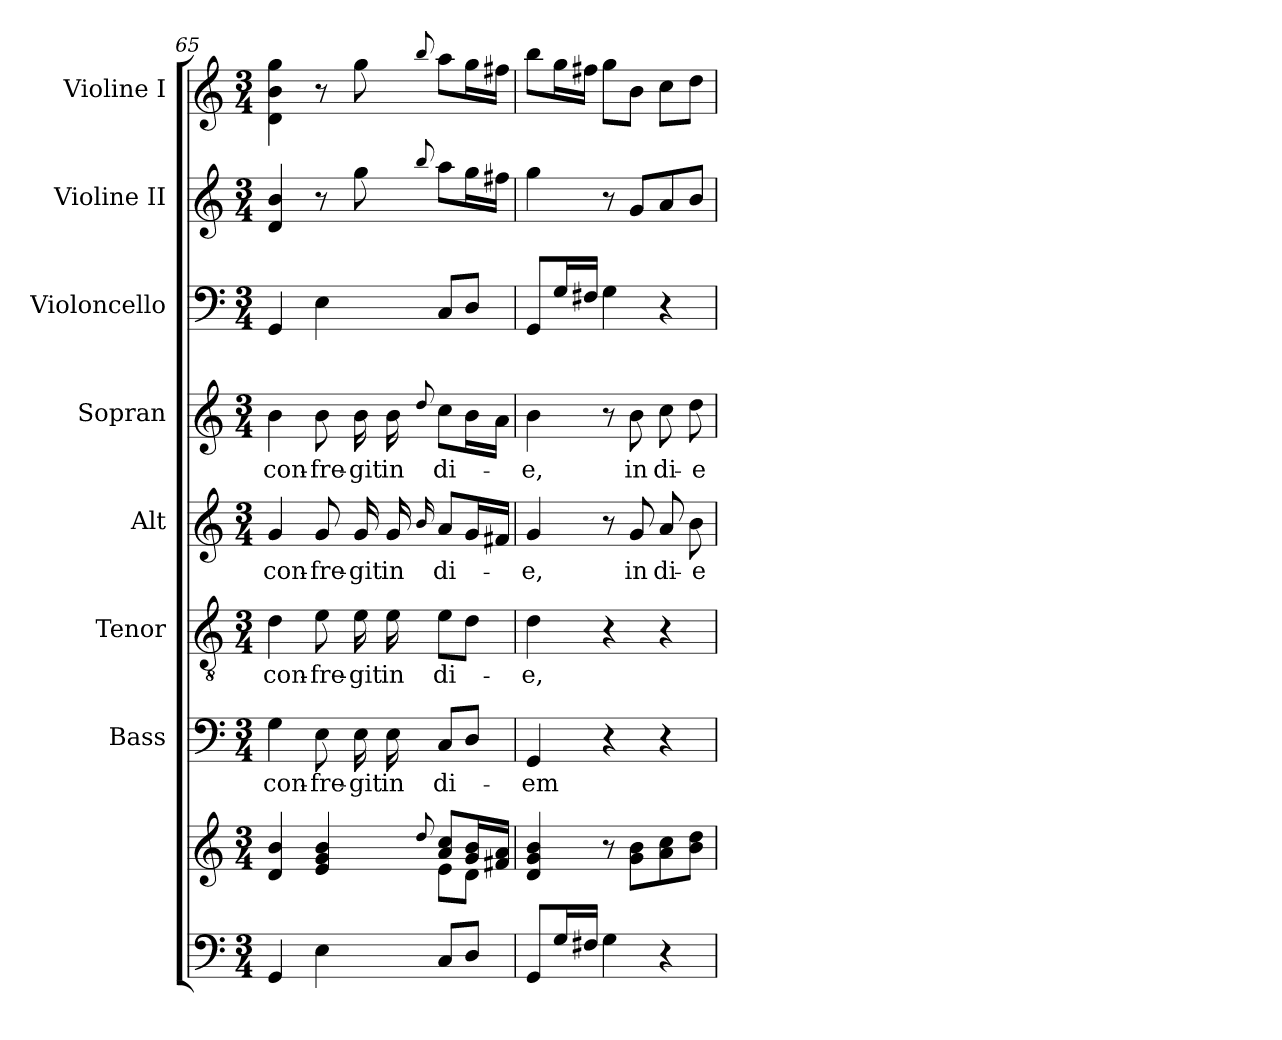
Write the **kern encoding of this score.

**kern	**kern	**kern	**text	**kern	**text	**kern	**text	**kern	**text	**kern	**kern	**kern
*part8	*part8	*part7	*part7	*part6	*part6	*part5	*part5	*part4	*part4	*part3	*part2	*part1
*staff9	*staff8	*staff7	*staff7	*staff6	*staff6	*staff5	*staff5	*staff4	*staff4	*staff3	*staff2	*staff1
*	*	*I"Bass	*	*I"Tenor	*	*I"Alt	*	*I"Sopran	*	*I"Violoncello	*I"Violine II	*I"Violine I
*	*	*I'B.	*	*I'T.	*	*I'A.	*	*I'S.	*	*I'Vc.	*I'Vl. II	*I'Vl. I
*clefF4	*clefG2	*clefF4	*	*clefGv2	*	*clefG2	*	*clefG2	*	*clefF4	*clefG2	*clefG2
*	*	*	*	*	*	*	*	*	*	*ITrd7c12	*	*
*k[]	*k[]	*k[]	*	*k[]	*	*k[]	*	*k[]	*	*k[]	*k[]	*k[]
*C:	*C:	*C:	*	*C:	*	*C:	*	*C:	*	*C:	*C:	*C:
*M3/4	*M3/4	*M3/4	*	*M3/4	*	*M3/4	*	*M3/4	*	*M3/4	*M3/4	*M3/4
=65	=65	=65	=65	=65	=65	=65	=65	=65	=65	=65	=65	=65
*	*^	*	*	*	*	*	*	*	*	*	*	*
!	!	!	!	!LO:LY:b	!	!LO:LY:b	!	!LO:LY:b	!	!LO:LY:b	!	!	!
4GG/	4d/ 4b/	2ryy	4G\	con-	4d\	con-	4g/	con-	4b\	con-	4GGG/	4d/ 4b/	4d\ 4b\ 4gg\
!	!	!	!	!LO:LY:b	!	!LO:LY:b	!	!LO:LY:b	!	!LO:LY:b	!	!	!
4E\	4e/ 4g/ 4b/	.	8E\	-fre-	8e\	-fre-	8g/	-fre-	8b\	-fre-	4EE\	8r	8r
!	!	!	!	!LO:LY:b	!	!LO:LY:b	!	!LO:LY:b	!	!LO:LY:b	!	!	!
.	.	.	16E\	-git	16e\	-git	16g/	-git	16b\	-git	.	8gg\	8gg\
!	!	!	!	!LO:LY:b	!	!LO:LY:b	!	!LO:LY:b	!	!LO:LY:b	!	!	!
.	.	.	16E\	in	16e\	in	16g/	in	16b\	in	.	.	.
.	8qqdd/	.	.	.	.	.	16qqb/	.	8qqdd/	.	.	8qqbb/	8qqbb/
!	!	!	!	!LO:LY:b	!	!LO:LY:b	!	!LO:LY:b	!	!LO:LY:b	!	!	!
8C/L	8a/ 8cc/L	8e\L	8C/L	di-	8e\L	di-	8a/L	di-	8cc\L	di-	8CC/L	8aa\L	8aa\L
8D/J	16g/ 16b/L	8d\J	8D/J	.	8d\J	.	16g/L	.	16b\L	.	8DD/J	16gg\L	16gg\L
.	16f#X/ 16a/JJ	.	.	.	.	.	16f#X/JJ	.	16a\JJ	.	.	16ff#X\JJ	16ff#X\JJ
*	*v	*v	*	*	*	*	*	*	*	*	*	*	*
=66	=66	=66	=66	=66	=66	=66	=66	=66	=66	=66	=66	=66
!	!	!	!LO:LY:b	!	!LO:LY:b	!	!LO:LY:b	!	!LO:LY:b	!	!	!
8GG/L	4d/ 4g/ 4b/	4GG/	-em	4d\	-e,	4g/	-e,	4b\	-e,	8GGG/L	4gg\	8bb\L
16G/L	.	.	.	.	.	.	.	.	.	16GG/L	.	16gg\L
16F#X/JJ	.	.	.	.	.	.	.	.	.	16FF#X/JJ	.	16ff#X\JJ
4G\	8r	4r	.	4r	.	8r	.	8r	.	4GG\	8r	8gg\L
!	!	!	!	!	!	!	!LO:LY:b	!	!LO:LY:b	!	!	!
.	8g\ 8b\L	.	.	.	.	8g/	in	8b\	in	.	8g/L	8b\J
!	!	!	!	!	!	!	!LO:LY:b	!	!LO:LY:b	!	!	!
4r	8a\ 8cc\	4r	.	4r	.	8a/	di-	8cc\	di-	4r	8a/	8cc\L
!	!	!	!	!	!	!	!LO:LY:b	!	!LO:LY:b	!	!	!
.	8b\ 8dd\J	.	.	.	.	8b\	-e	8dd\	-e	.	8b/J	8dd\J
=	=	=	=	=	=	=	=	=	=	=	=	=
*-	*-	*-	*-	*-	*-	*-	*-	*-	*-	*-	*-	*-
